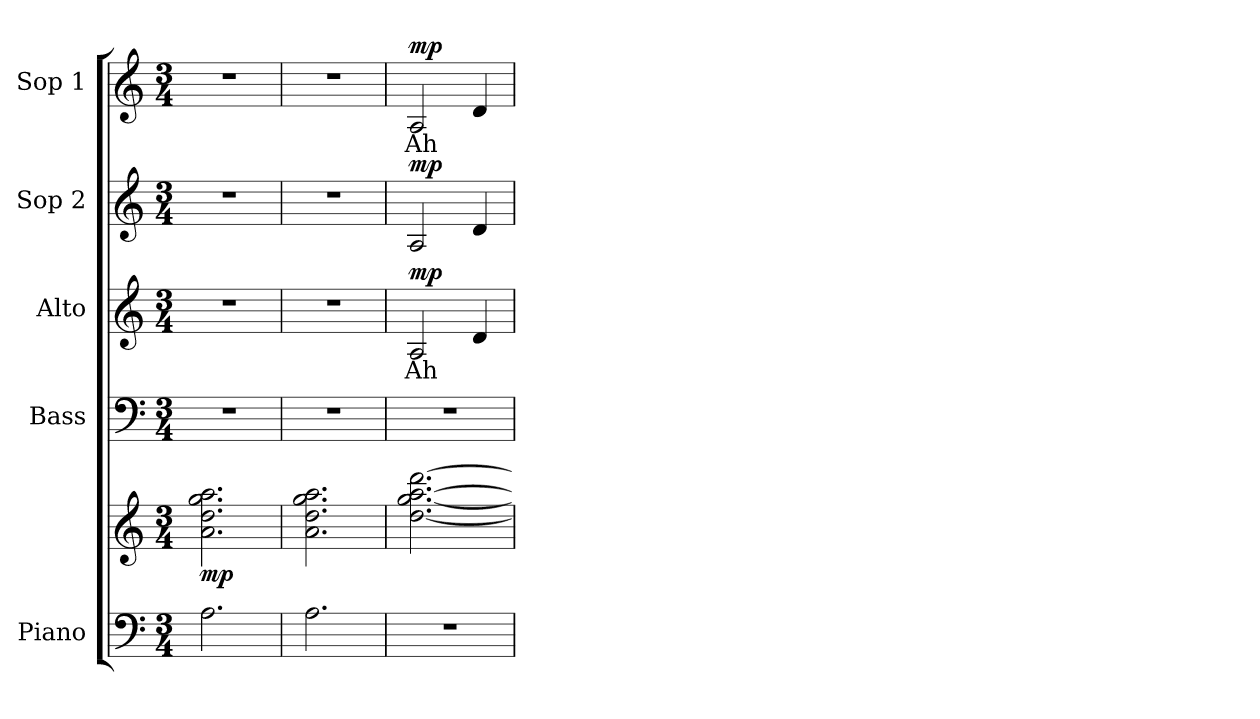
**kern	**kern	**dynam	**kern	**kern	**text	**dynam	**kern	**dynam	**kern	**text	**dynam
*part5	*part5	*part5	*part4	*part3	*part3	*part3	*part2	*part2	*part1	*part1	*part1
*staff6	*staff5	*staff5/6	*staff4	*staff3	*staff3	*staff3	*staff2	*staff2	*staff1	*staff1	*staff1
*I"Piano	*	*	*I"Bass	*I"Alto	*	*	*I"Sop 2	*	*I"Sop 1	*	*
*I'Pno.	*	*	*I'B.	*I'A.	*	*	*I'S.2	*	*I'S.1	*	*
*clefF4	*clefG2	*	*clefF4	*clefG2	*	*	*clefG2	*	*clefG2	*	*
*k[]	*k[]	*	*k[]	*k[]	*	*	*k[]	*	*k[]	*	*
*M3/4	*M3/4	*	*M3/4	*M3/4	*	*	*M3/4	*	*M3/4	*	*
*MM80	*MM80	*	*MM80	*MM80	*	*	*MM80	*	*MM80	*	*
=1	=1	=1	=1	=1	=1	=1	=1	=1	=1	=1	=1
!	!	!LO:DY:b	!	!	!	!	!	!	!	!	!
2.A\	2.a\ 2.dd\ 2.gg\ 2.aa\	mp	2.r	2.r	.	.	2.r	.	2.r	.	.
=2	=2	=2	=2	=2	=2	=2	=2	=2	=2	=2	=2
2.A\	2.a\ 2.dd\ 2.gg\ 2.aa\	.	2.r	2.r	.	.	2.r	.	2.r	.	.
=3	=3	=3	=3	=3	=3	=3	=3	=3	=3	=3	=3
!	!	!	!	!	!	!LO:DY:a	!	!LO:DY:a	!	!	!LO:DY:a
2.r	[2.dd\ [2.gg\ [2.aa\ [2.ddd\	.	2.r	2A/	Ah	mp	2A/	mp	2A/	Ah	mp
.	.	.	.	4d/	.	.	4d/	.	4d/	.	.
=	=	=	=	=	=	=	=	=	=	=	=
*-	*-	*-	*-	*-	*-	*-	*-	*-	*-	*-	*-
